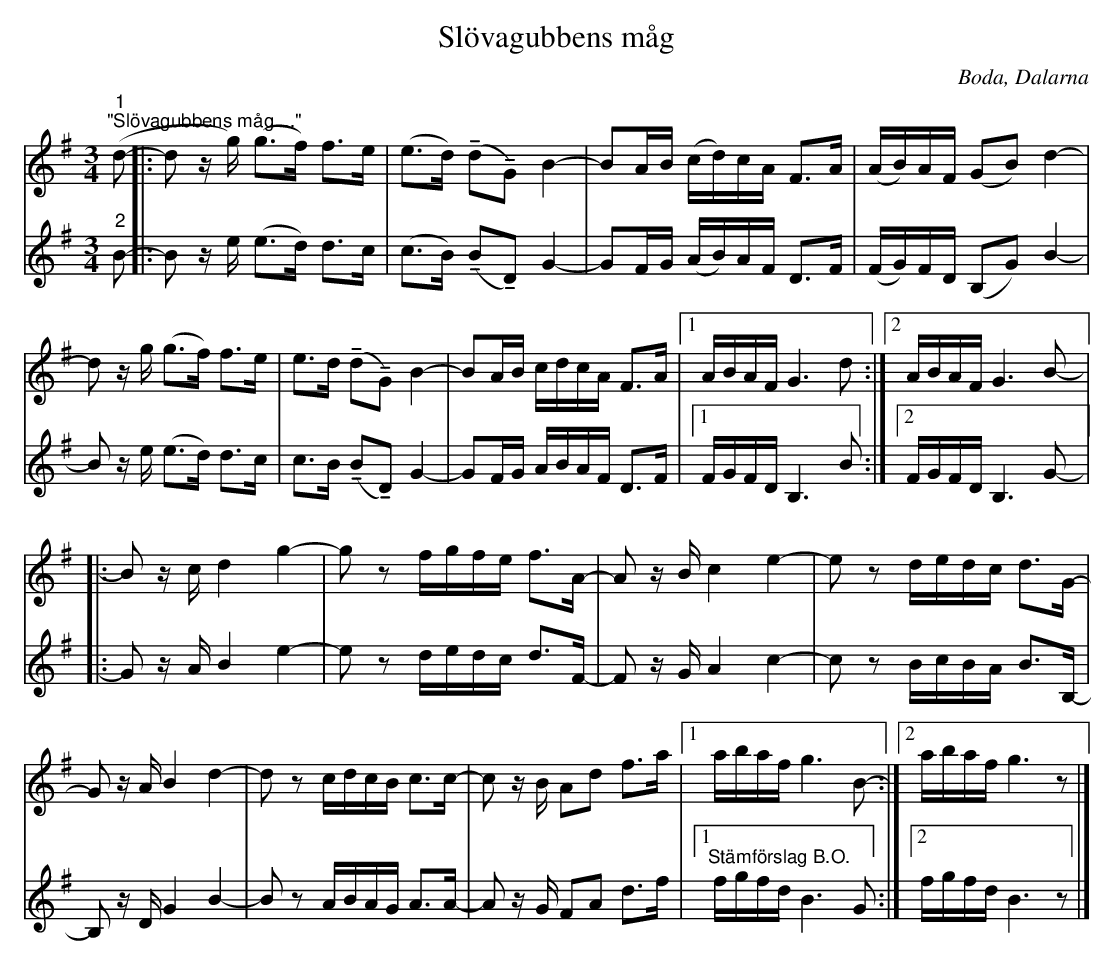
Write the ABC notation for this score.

X:1
T:Slövagubbens måg
O:Boda, Dalarna
L:1/16
M:3/4
U:t=tenuto
K:G
V:1
"^1""^\"Slövagubbens måg ...\"" (d2- |: d2 z g) (g2>f2) f2>e2 | (e2>d2) (td2tG2) B4- | B2AB (cd)cA F2>A2 | (AB)AF (G2B2) d4- |
d2 z g (g2>f2) f2>e2 | e2>d2 (td2tG2) B4- | B2AB cdcA F2>A2 |1 ABAF G6 d2 :|2 ABAF G6 B2- |:
B2 z c d4 g4- | g2 z2 fgfe f2>A2- | A2 z B c4 e4- | e2 z2 dedc d2>G2- |
G2 z A B4 d4- | d2 z2 cdcB c2>c2- | c2 z B A2d2 f2>a2 |1 abaf g6 B2- :|2 abaf g6 z2 |]
V:2
"^2" B2- |: B2 z e (e2>d2) d2>c2 | (c2>B2) (tB2tD2) G4- | G2FG (AB)AF D2>F2 | (FG)FD (B,2G2) B4- |
B2 z e (e2>d2) d2>c2 | c2>B2 (tB2tD2) G4- | G2FG ABAF D2>F2 |1 FGFD B,6 B2 :|2 FGFD B,6 G2- |:
G2 z A B4 e4- | e2 z2 dedc d2>F2- | F2 z G A4 c4- | c2 z2 BcBA B2>B,2- |
B,2 z D G4 B4- | B2 z2 ABAG A2>A2- | A2 z G F2A2 d2>f2 |1 "^Stämförslag B.O." fgfd B6 G2 :|2 fgfd B6 z2 |]
